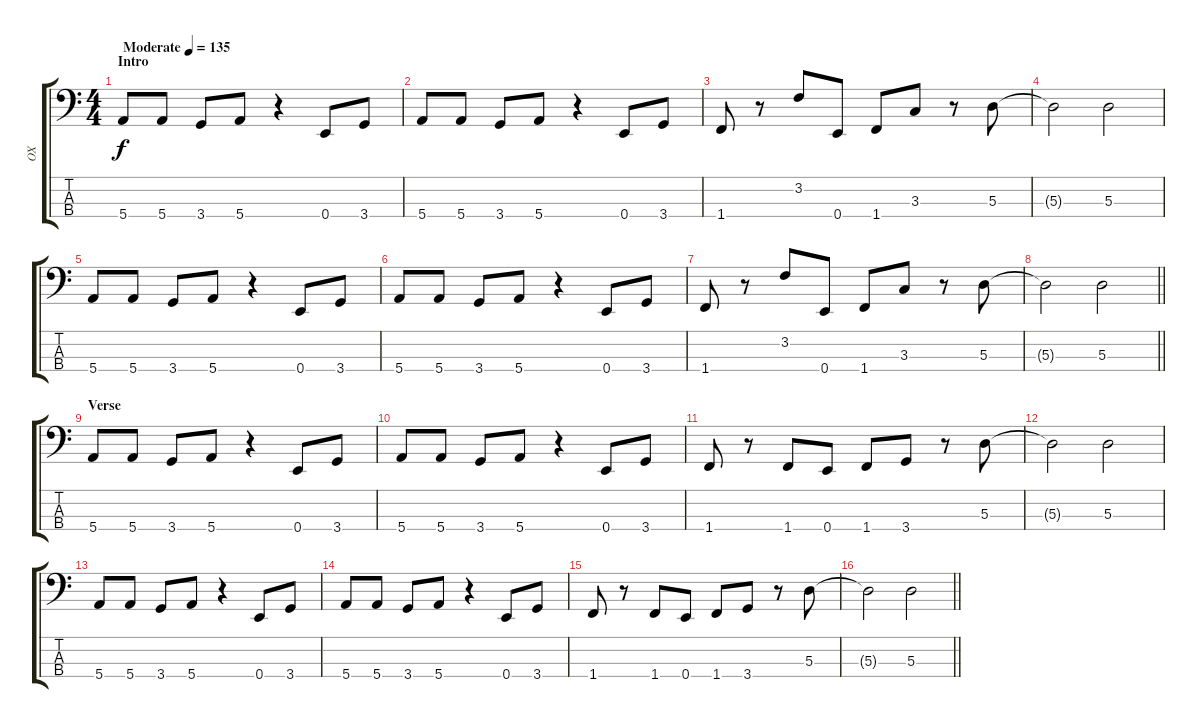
\track ("OX" "OX") {instrument electricbassfinger}
\staff {score tabs}
\tuning (G2 D2 A1 E1) {hide}
\ts (4 4)
\section ("" "Intro")
\tempo (135 "Moderate")
\clef f4
\ks c
5.4.8{dy f instrument electricbassfinger} 5.4.8 3.4.8 5.4.8 r.4 0.4.8 3.4.8 |
5.4.8 5.4.8 3.4.8 5.4.8 r.4 0.4.8 3.4.8 |
1.4.8 r.8 3.2.8 0.4.8 1.4.8 3.3.8 r.8 5.3.8 |
5.3{t}.2 5.3.2 |
5.4.8 5.4.8 3.4.8 5.4.8 r.4 0.4.8 3.4.8 |
5.4.8 5.4.8 3.4.8 5.4.8 r.4 0.4.8 3.4.8 |
1.4.8 r.8 3.2.8 0.4.8 1.4.8 3.3.8 r.8 5.3.8 |
\barLineRight lightlight
5.3{t}.2 5.3.2 |
\section ("" "Verse")
5.4.8 5.4.8 3.4.8 5.4.8 r.4 0.4.8 3.4.8 |
5.4.8 5.4.8 3.4.8 5.4.8 r.4 0.4.8 3.4.8 |
1.4.8 r.8 1.4.8 0.4.8 1.4.8 3.4.8 r.8 5.3.8 |
5.3{t}.2 5.3.2 |
5.4.8 5.4.8 3.4.8 5.4.8 r.4 0.4.8 3.4.8 |
5.4.8 5.4.8 3.4.8 5.4.8 r.4 0.4.8 3.4.8 |
1.4.8 r.8 1.4.8 0.4.8 1.4.8 3.4.8 r.8 5.3.8 |
\barLineRight lightlight
5.3{t}.2 5.3.2
